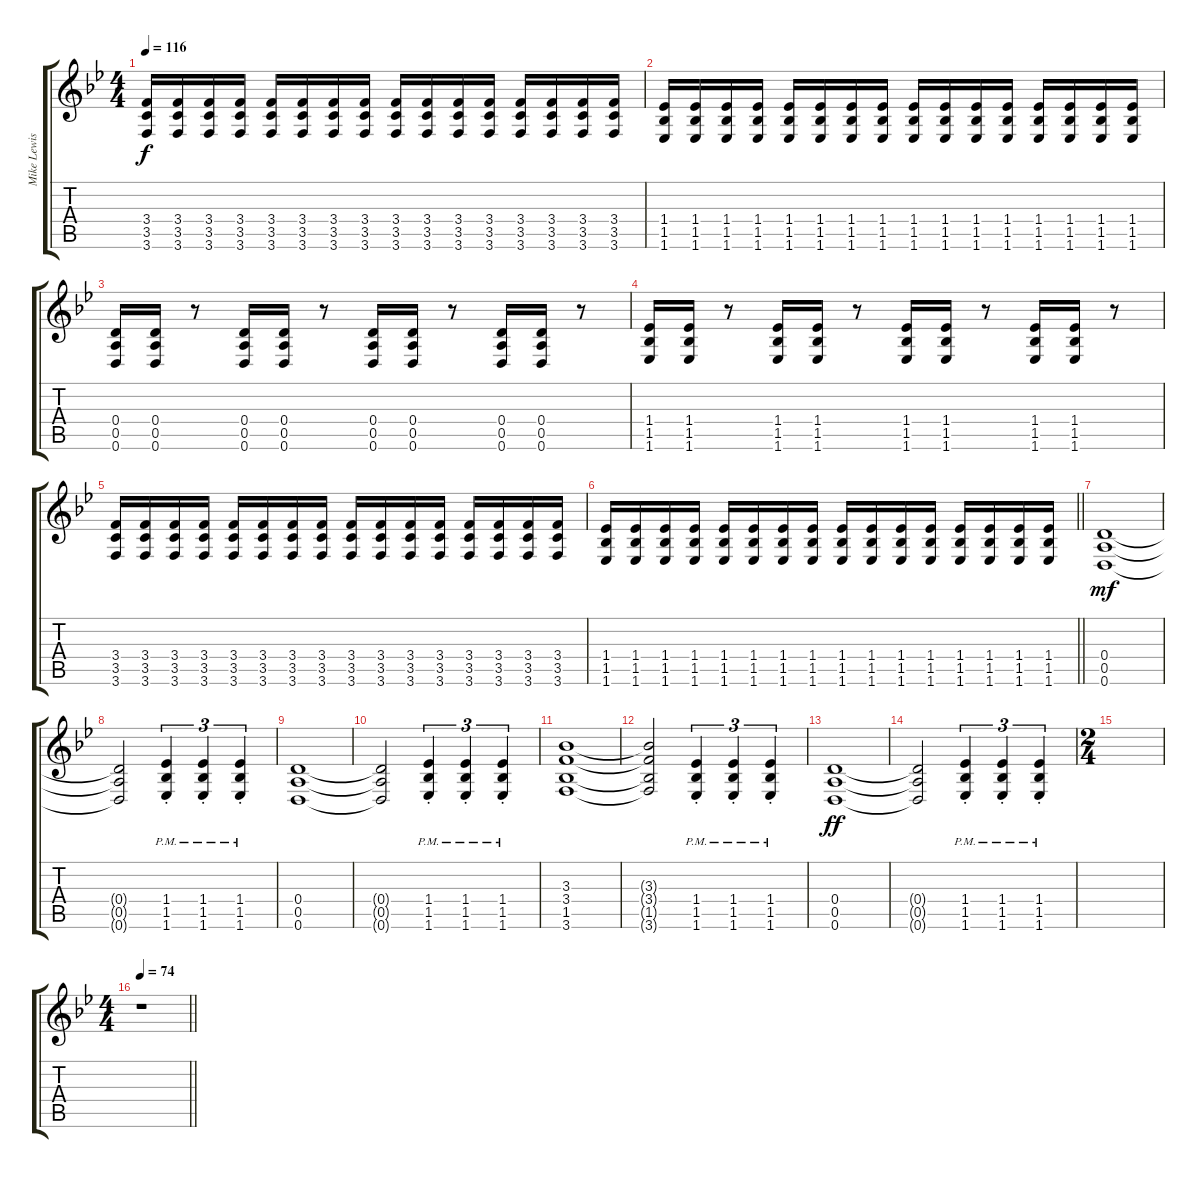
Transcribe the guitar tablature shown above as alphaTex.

\track ("Mike Lewis - Guitar" "Mike Lewis") {instrument overdrivenguitar}
\staff {score tabs}
\tuning (E4 B3 G3 D3 A2 D2) {hide}
\ts (4 4)
\tempo 116
\clef g2
\ks bb
(3.4 3.5 3.6).16{dy f} (3.4 3.5 3.6).16 (3.4 3.5 3.6).16 (3.4 3.5 3.6).16 (3.4 3.5 3.6).16 (3.4 3.5 3.6).16 (3.4 3.5 3.6).16 (3.4 3.5 3.6).16 (3.4 3.5 3.6).16 (3.4 3.5 3.6).16 (3.4 3.5 3.6).16 (3.4 3.5 3.6).16 (3.4 3.5 3.6).16 (3.4 3.5 3.6).16 (3.4 3.5 3.6).16 (3.4 3.5 3.6).16 |
(1.4 1.5 1.6).16 (1.4 1.5 1.6).16 (1.4 1.5 1.6).16 (1.4 1.5 1.6).16 (1.4 1.5 1.6).16 (1.4 1.5 1.6).16 (1.4 1.5 1.6).16 (1.4 1.5 1.6).16 (1.4 1.5 1.6).16 (1.4 1.5 1.6).16 (1.4 1.5 1.6).16 (1.4 1.5 1.6).16 (1.4 1.5 1.6).16 (1.4 1.5 1.6).16 (1.4 1.5 1.6).16 (1.4 1.5 1.6).16 |
(0.4 0.5 0.6).16 (0.4 0.5 0.6).16 r.8 (0.4 0.5 0.6).16 (0.4 0.5 0.6).16 r.8 (0.4 0.5 0.6).16 (0.4 0.5 0.6).16 r.8 (0.4 0.5 0.6).16 (0.4 0.5 0.6).16 r.8 |
(1.4 1.5 1.6).16 (1.4 1.5 1.6).16 r.8 (1.4 1.5 1.6).16 (1.4 1.5 1.6).16 r.8 (1.4 1.5 1.6).16 (1.4 1.5 1.6).16 r.8 (1.4 1.5 1.6).16 (1.4 1.5 1.6).16 r.8 |
(3.4 3.5 3.6).16 (3.4 3.5 3.6).16 (3.4 3.5 3.6).16 (3.4 3.5 3.6).16 (3.4 3.5 3.6).16 (3.4 3.5 3.6).16 (3.4 3.5 3.6).16 (3.4 3.5 3.6).16 (3.4 3.5 3.6).16 (3.4 3.5 3.6).16 (3.4 3.5 3.6).16 (3.4 3.5 3.6).16 (3.4 3.5 3.6).16 (3.4 3.5 3.6).16 (3.4 3.5 3.6).16 (3.4 3.5 3.6).16 |
\barLineRight lightlight
(1.4 1.5 1.6).16 (1.4 1.5 1.6).16 (1.4 1.5 1.6).16 (1.4 1.5 1.6).16 (1.4 1.5 1.6).16 (1.4 1.5 1.6).16 (1.4 1.5 1.6).16 (1.4 1.5 1.6).16 (1.4 1.5 1.6).16 (1.4 1.5 1.6).16 (1.4 1.5 1.6).16 (1.4 1.5 1.6).16 (1.4 1.5 1.6).16 (1.4 1.5 1.6).16 (1.4 1.5 1.6).16 (1.4 1.5 1.6).16 |
(0.4 0.5 0.6).1{dy mf} |
(0.4{t} 0.5{t} 0.6{t}).2 (1.4{pm st} 1.5{pm st} 1.6{pm st}).4{tu (3 2)} (1.4{pm st} 1.5{pm st} 1.6{pm st}).4{tu (3 2)} (1.4{pm st} 1.5{pm st} 1.6{pm st}).4{tu (3 2)} |
(0.4 0.5 0.6).1 |
(0.4{t} 0.5{t} 0.6{t}).2 (1.4{pm st} 1.5{pm st} 1.6{pm st}).4{tu (3 2)} (1.4{pm st} 1.5{pm st} 1.6{pm st}).4{tu (3 2)} (1.4{pm st} 1.5{pm st} 1.6{pm st}).4{tu (3 2)} |
(3.3 3.4 1.5 3.6).1 |
(3.3{t} 3.4{t} 1.5{t} 3.6{t}).2 (1.4{pm st} 1.5{pm st} 1.6{pm st}).4{tu (3 2)} (1.4{pm st} 1.5{pm st} 1.6{pm st}).4{tu (3 2)} (1.4{pm st} 1.5{pm st} 1.6{pm st}).4{tu (3 2)} |
(0.4 0.5 0.6).1{dy ff} |
(0.4{t} 0.5{t} 0.6{t}).2 (1.4{pm st} 1.5{pm st} 1.6{pm st}).4{tu (3 2)} (1.4{pm st} 1.5{pm st} 1.6{pm st}).4{tu (3 2)} (1.4{pm st} 1.5{pm st} 1.6{pm st}).4{tu (3 2)} |
\ts (2 4)
|
\ts (4 4)
\tempo 74
\barLineRight lightlight
r.1
